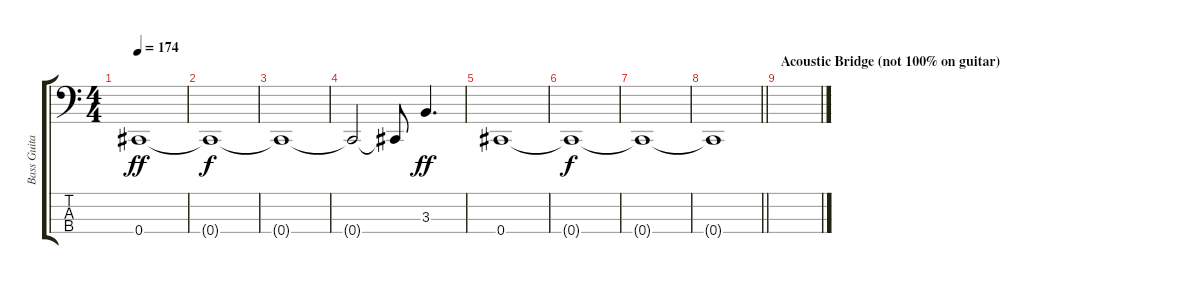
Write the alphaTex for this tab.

\track ("Bass Guitar (Synth/Guitar)" "Bass Guita") {instrument synthbass2}
\staff {score tabs}
\tuning (Gb2 Db2 Ab1 Db1) {hide}
\ts (4 4)
\tempo 174
\clef f4
\ks c
0.4.1{dy ff} |
0.4{t}.1{dy f} |
0.4{t}.1 |
0.4{t}.2 0.4{t}.8 3.3.4{d dy ff} |
0.4.1 |
0.4{t}.1{dy f} |
0.4{t}.1 |
\barLineRight lightlight
0.4{t}.1 |
\section ("" "Acoustic Bridge (not 100% on guitar)")
